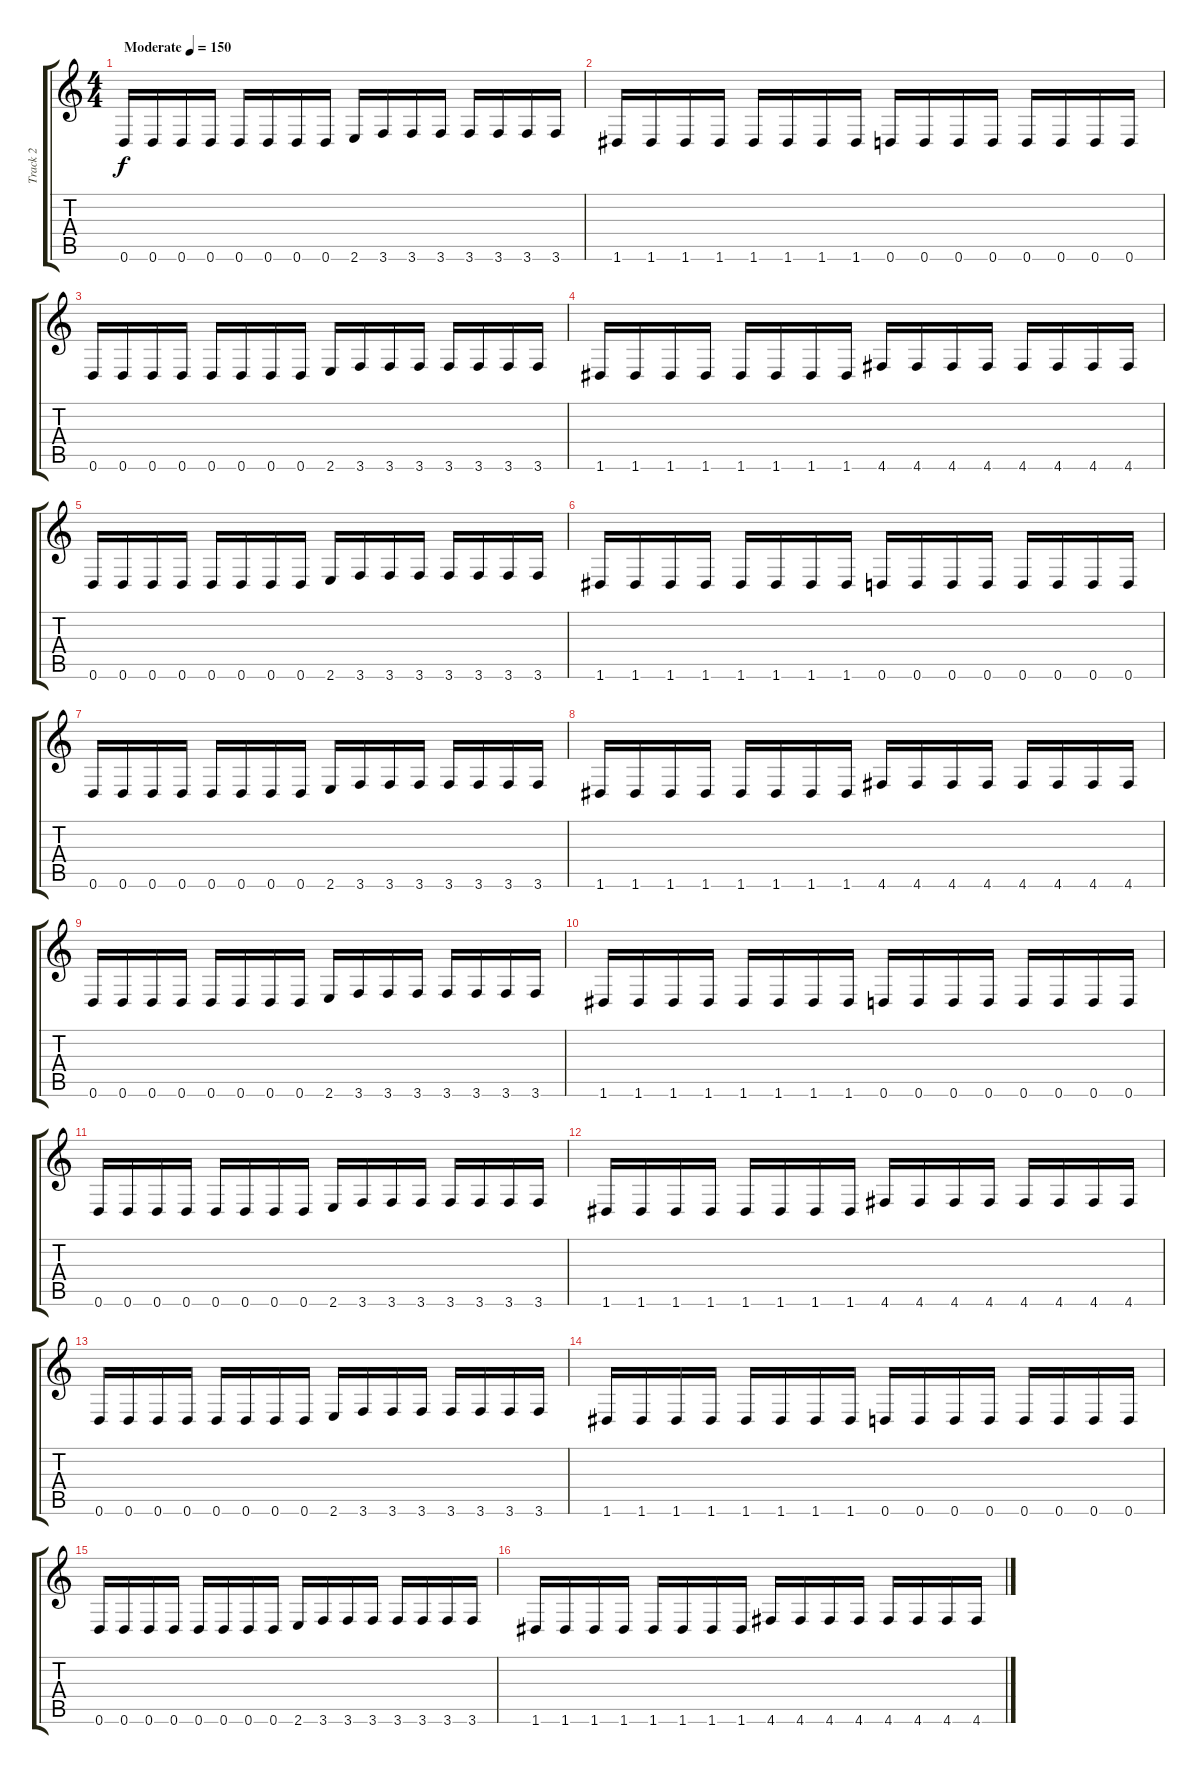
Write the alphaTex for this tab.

\track ("Track 2" "Track 2") {instrument distortionguitar}
\staff {score tabs}
\tuning (D4 A3 F3 C3 G2 D2) {hide}
\ts (4 4)
\tempo (150 "Moderate")
\clef g2
\ks c
0.6.16{dy f instrument distortionguitar} 0.6.16 0.6.16 0.6.16 0.6.16 0.6.16 0.6.16 0.6.16 2.6.16 3.6.16 3.6.16 3.6.16 3.6.16 3.6.16 3.6.16 3.6.16 |
1.6.16 1.6.16 1.6.16 1.6.16 1.6.16 1.6.16 1.6.16 1.6.16 0.6.16 0.6.16 0.6.16 0.6.16 0.6.16 0.6.16 0.6.16 0.6.16 |
0.6.16 0.6.16 0.6.16 0.6.16 0.6.16 0.6.16 0.6.16 0.6.16 2.6.16 3.6.16 3.6.16 3.6.16 3.6.16 3.6.16 3.6.16 3.6.16 |
1.6.16 1.6.16 1.6.16 1.6.16 1.6.16 1.6.16 1.6.16 1.6.16 4.6.16 4.6.16 4.6.16 4.6.16 4.6.16 4.6.16 4.6.16 4.6.16 |
0.6.16 0.6.16 0.6.16 0.6.16 0.6.16 0.6.16 0.6.16 0.6.16 2.6.16 3.6.16 3.6.16 3.6.16 3.6.16 3.6.16 3.6.16 3.6.16 |
1.6.16 1.6.16 1.6.16 1.6.16 1.6.16 1.6.16 1.6.16 1.6.16 0.6.16 0.6.16 0.6.16 0.6.16 0.6.16 0.6.16 0.6.16 0.6.16 |
0.6.16 0.6.16 0.6.16 0.6.16 0.6.16 0.6.16 0.6.16 0.6.16 2.6.16 3.6.16 3.6.16 3.6.16 3.6.16 3.6.16 3.6.16 3.6.16 |
1.6.16 1.6.16 1.6.16 1.6.16 1.6.16 1.6.16 1.6.16 1.6.16 4.6.16 4.6.16 4.6.16 4.6.16 4.6.16 4.6.16 4.6.16 4.6.16 |
0.6.16 0.6.16 0.6.16 0.6.16 0.6.16 0.6.16 0.6.16 0.6.16 2.6.16 3.6.16 3.6.16 3.6.16 3.6.16 3.6.16 3.6.16 3.6.16 |
1.6.16 1.6.16 1.6.16 1.6.16 1.6.16 1.6.16 1.6.16 1.6.16 0.6.16 0.6.16 0.6.16 0.6.16 0.6.16 0.6.16 0.6.16 0.6.16 |
0.6.16 0.6.16 0.6.16 0.6.16 0.6.16 0.6.16 0.6.16 0.6.16 2.6.16 3.6.16 3.6.16 3.6.16 3.6.16 3.6.16 3.6.16 3.6.16 |
1.6.16 1.6.16 1.6.16 1.6.16 1.6.16 1.6.16 1.6.16 1.6.16 4.6.16 4.6.16 4.6.16 4.6.16 4.6.16 4.6.16 4.6.16 4.6.16 |
0.6.16 0.6.16 0.6.16 0.6.16 0.6.16 0.6.16 0.6.16 0.6.16 2.6.16 3.6.16 3.6.16 3.6.16 3.6.16 3.6.16 3.6.16 3.6.16 |
1.6.16 1.6.16 1.6.16 1.6.16 1.6.16 1.6.16 1.6.16 1.6.16 0.6.16 0.6.16 0.6.16 0.6.16 0.6.16 0.6.16 0.6.16 0.6.16 |
0.6.16 0.6.16 0.6.16 0.6.16 0.6.16 0.6.16 0.6.16 0.6.16 2.6.16 3.6.16 3.6.16 3.6.16 3.6.16 3.6.16 3.6.16 3.6.16 |
1.6.16 1.6.16 1.6.16 1.6.16 1.6.16 1.6.16 1.6.16 1.6.16 4.6.16 4.6.16 4.6.16 4.6.16 4.6.16 4.6.16 4.6.16 4.6.16
